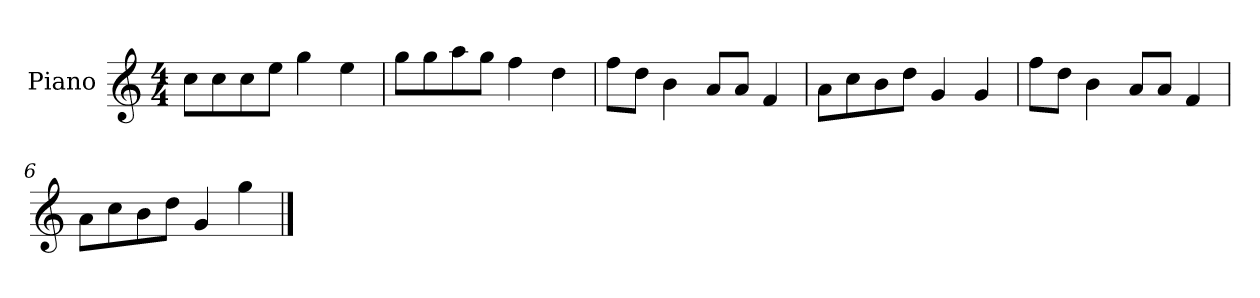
**kern
*part1
*staff1
*I"Piano
*I'P-no
*clefG2
*k[]
*M4/4
*MM90
=1
8cc\L
8cc\
8cc\
8ee\J
4gg\
4ee\
=2
8gg\L
8gg\
8aa\
8gg\J
4ff\
4dd\
=3
8ff\L
8dd\J
4b\
8a/L
8a/J
4f/
=4
8a\L
8cc\
8b\
8dd\J
4g/
4g/
=5
8ff\L
8dd\J
4b\
8a/L
8a/J
4f/
=6
8a\L
8cc\
8b\
8dd\J
4g/
4gg\
==
*-
